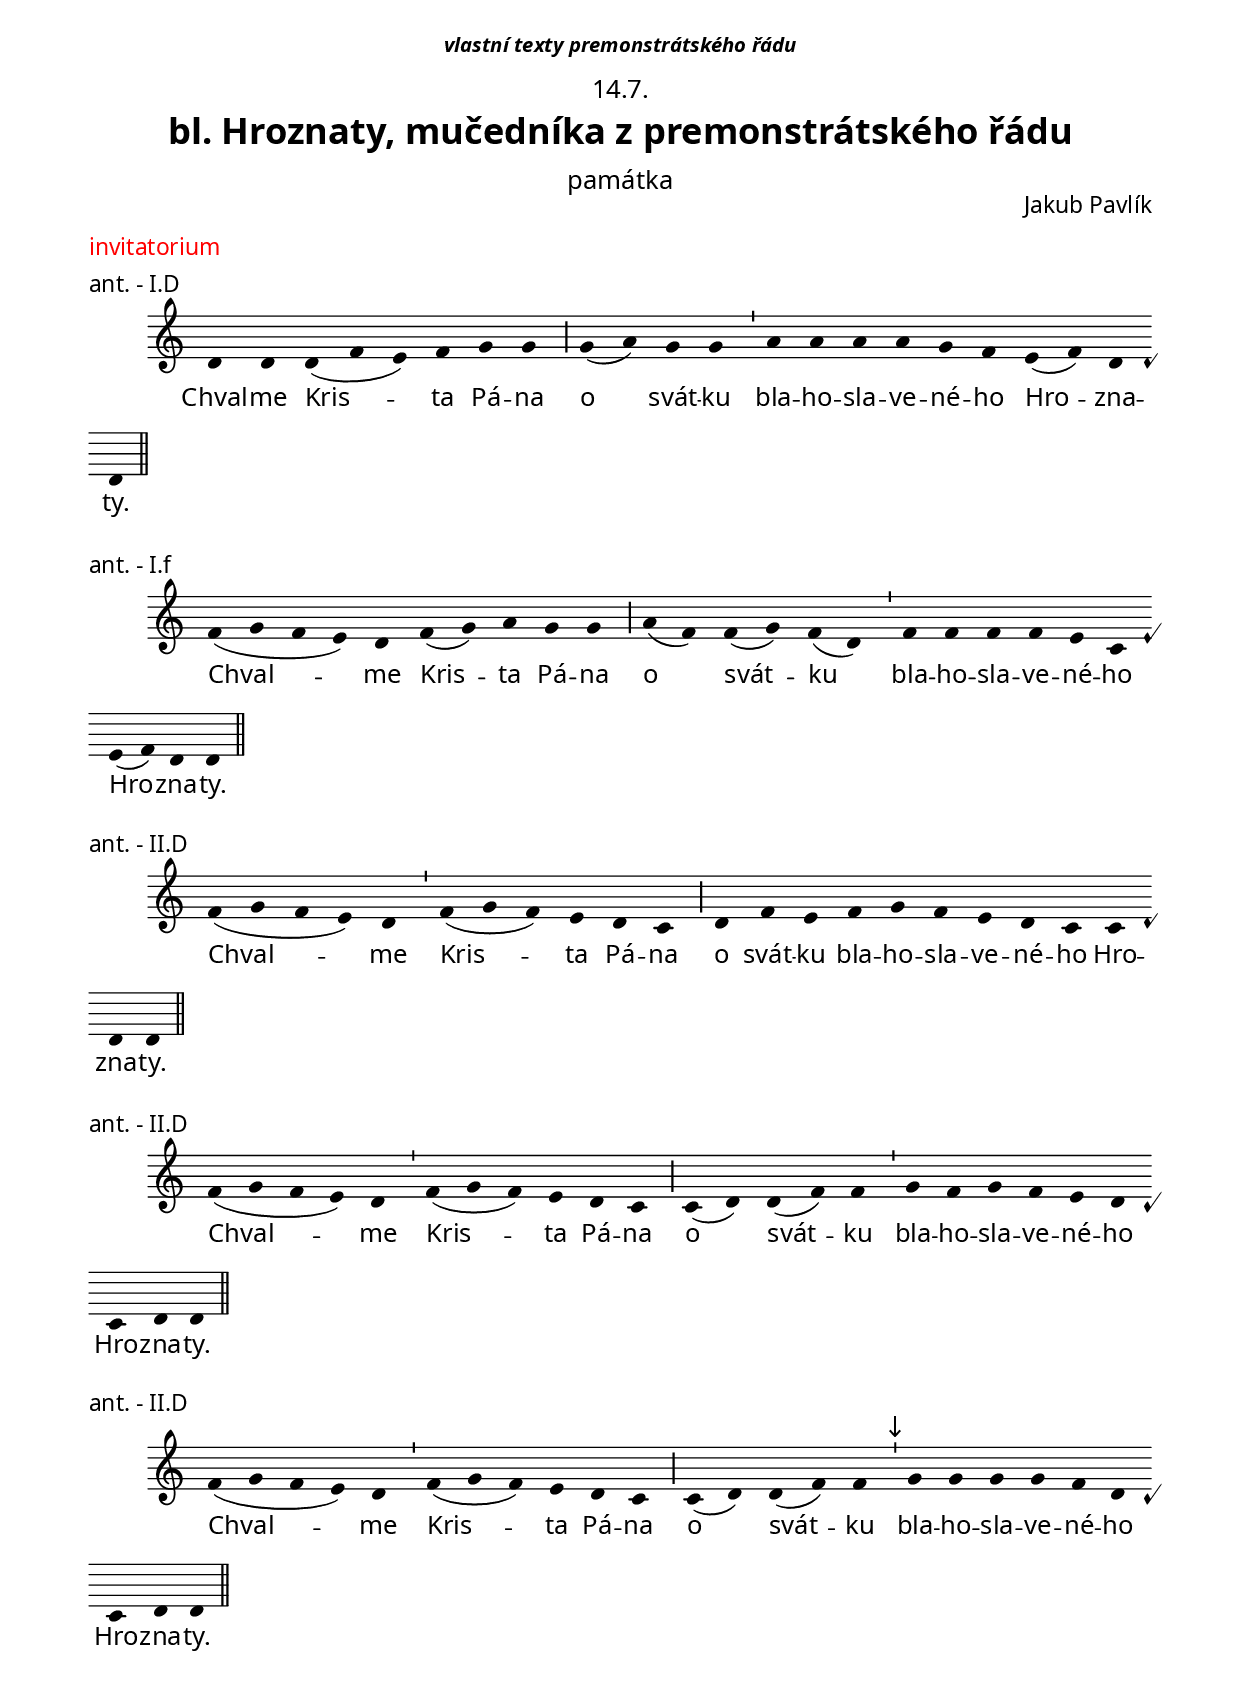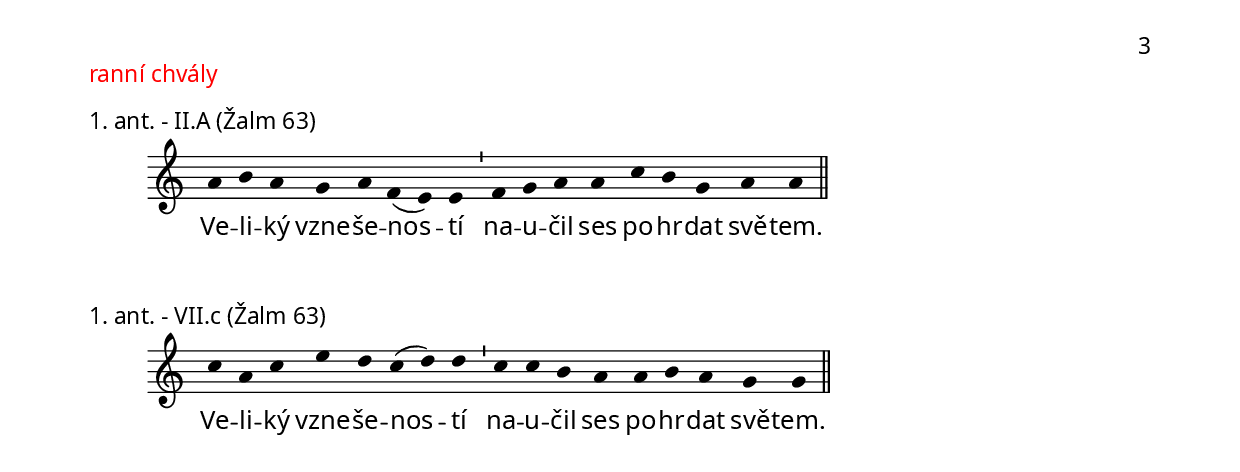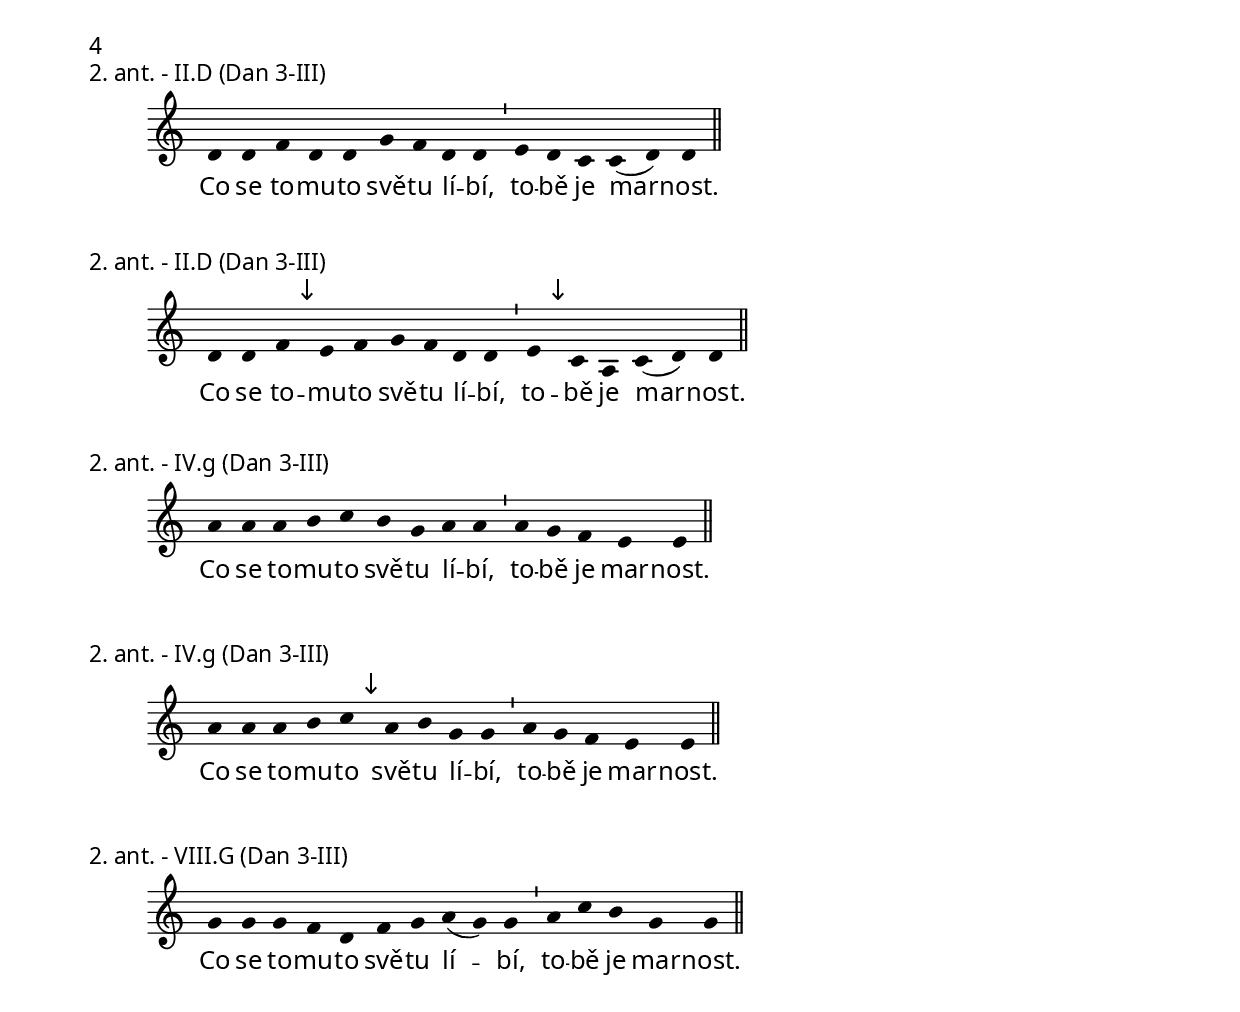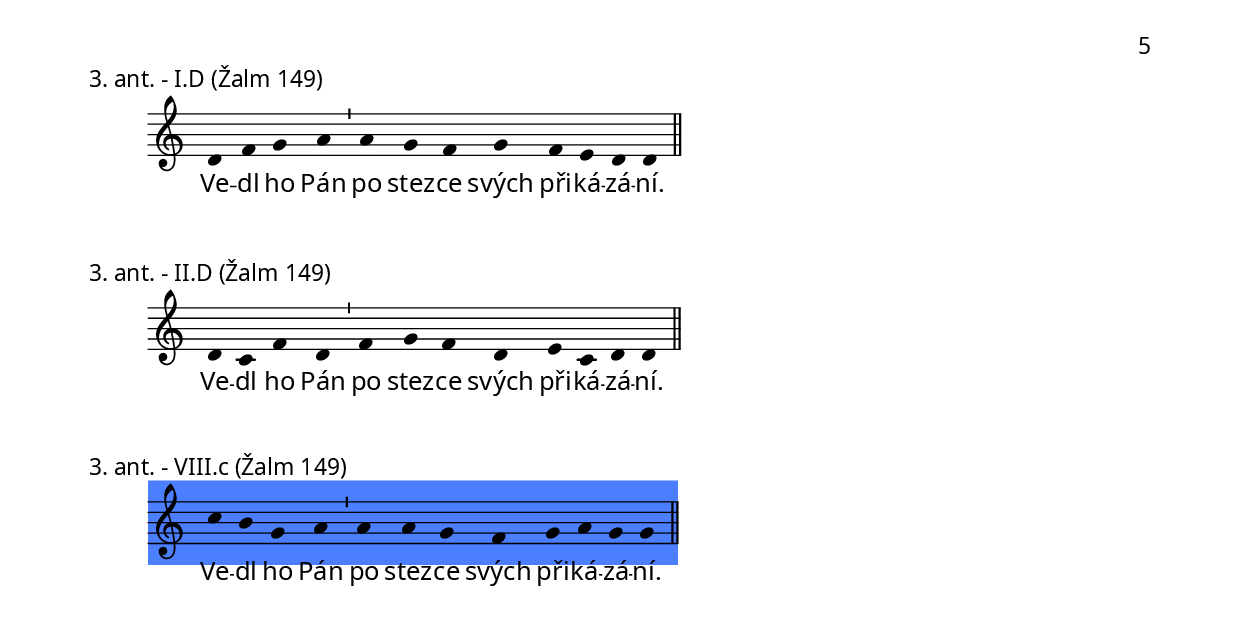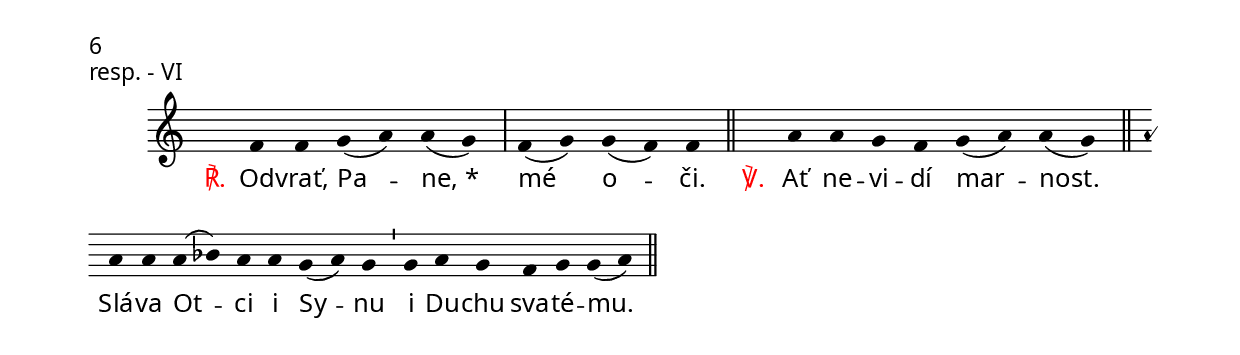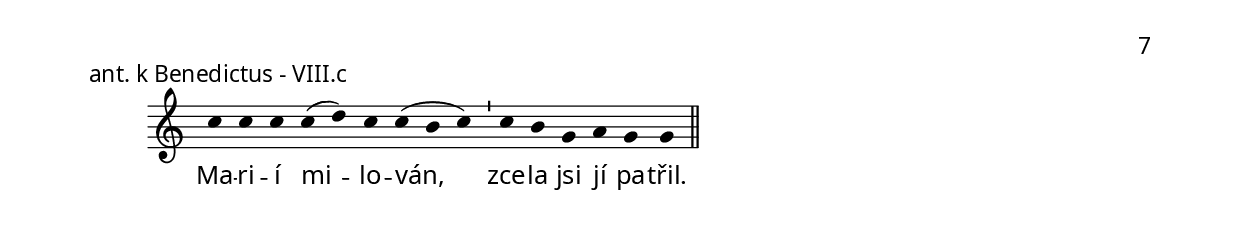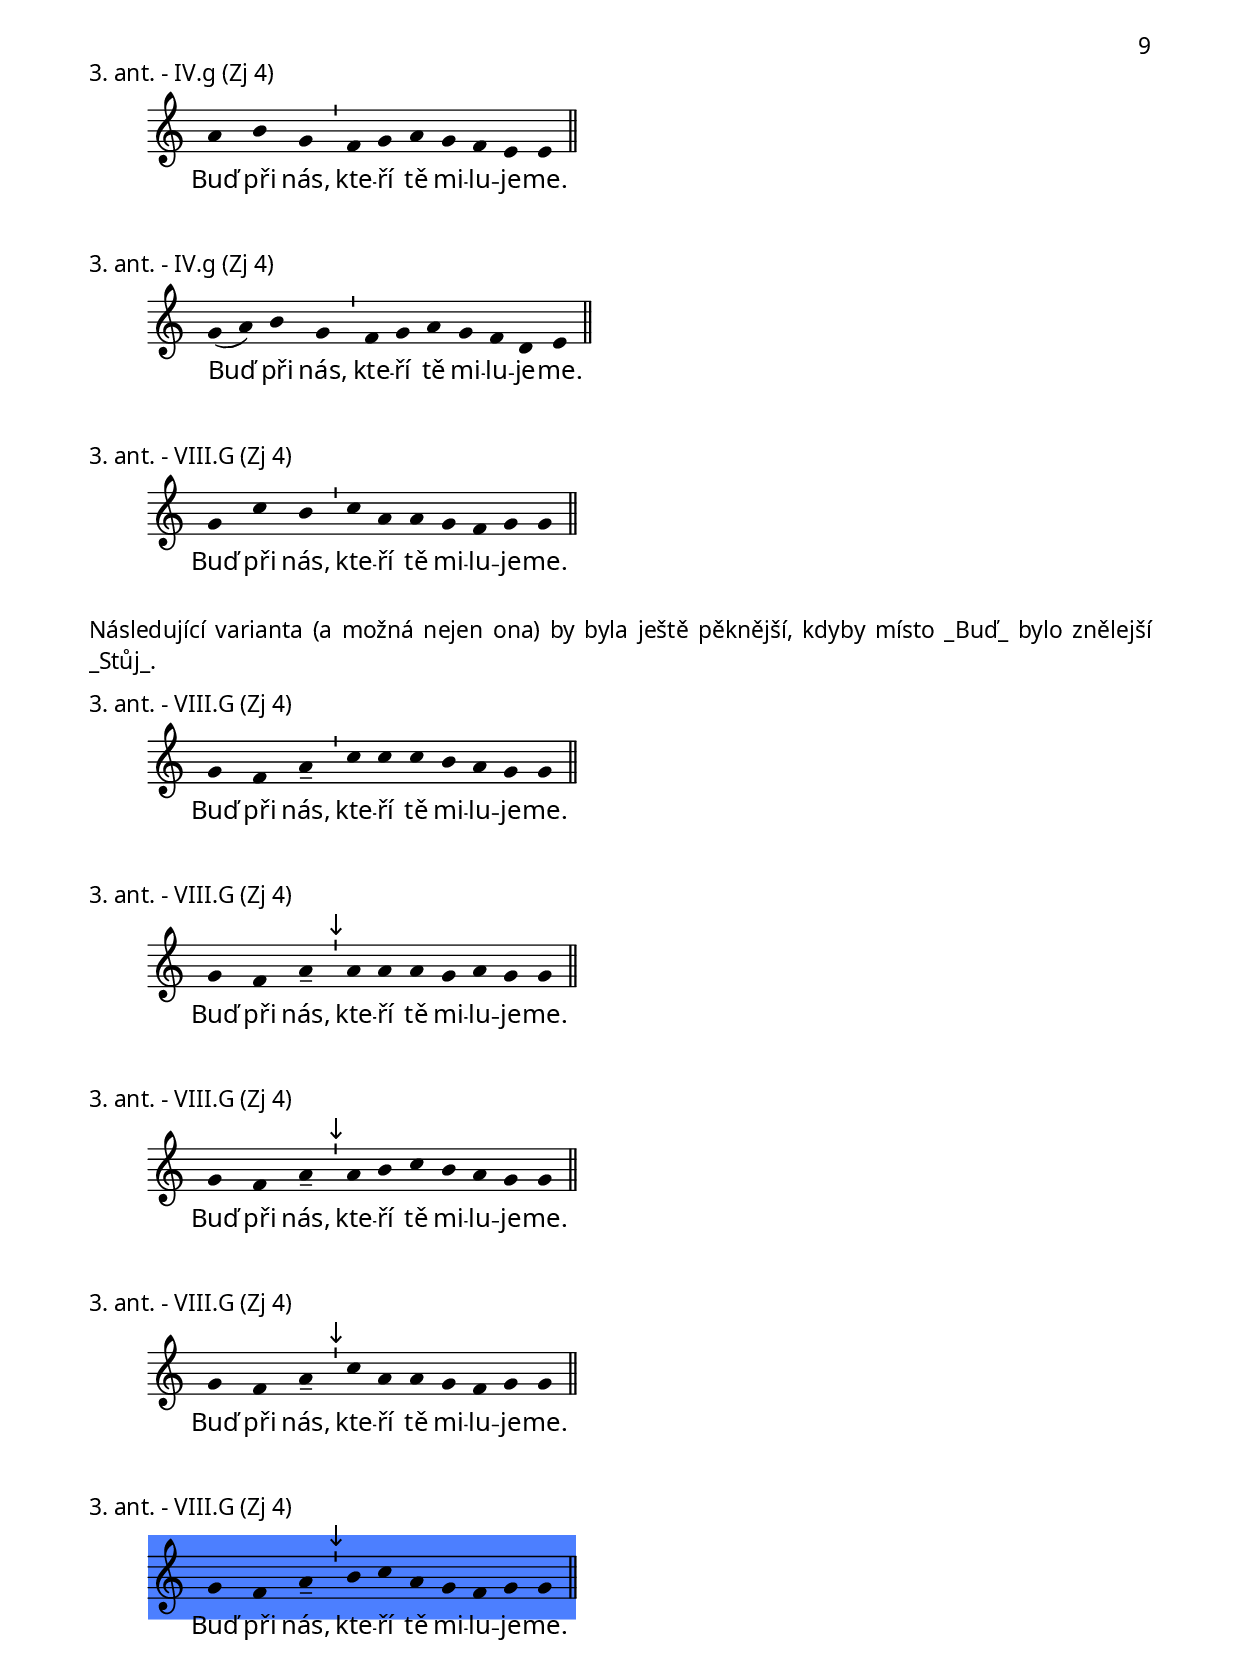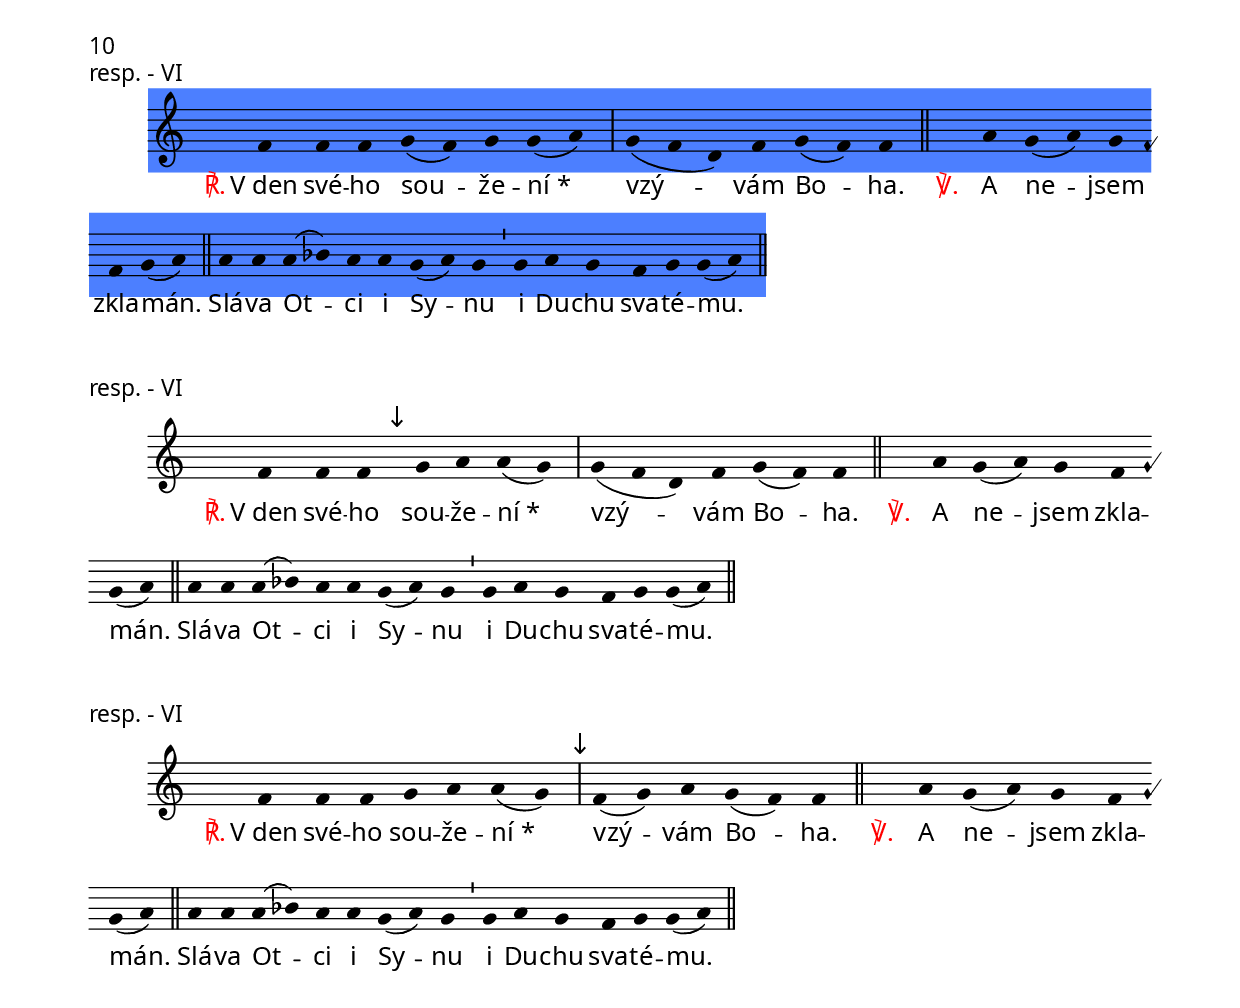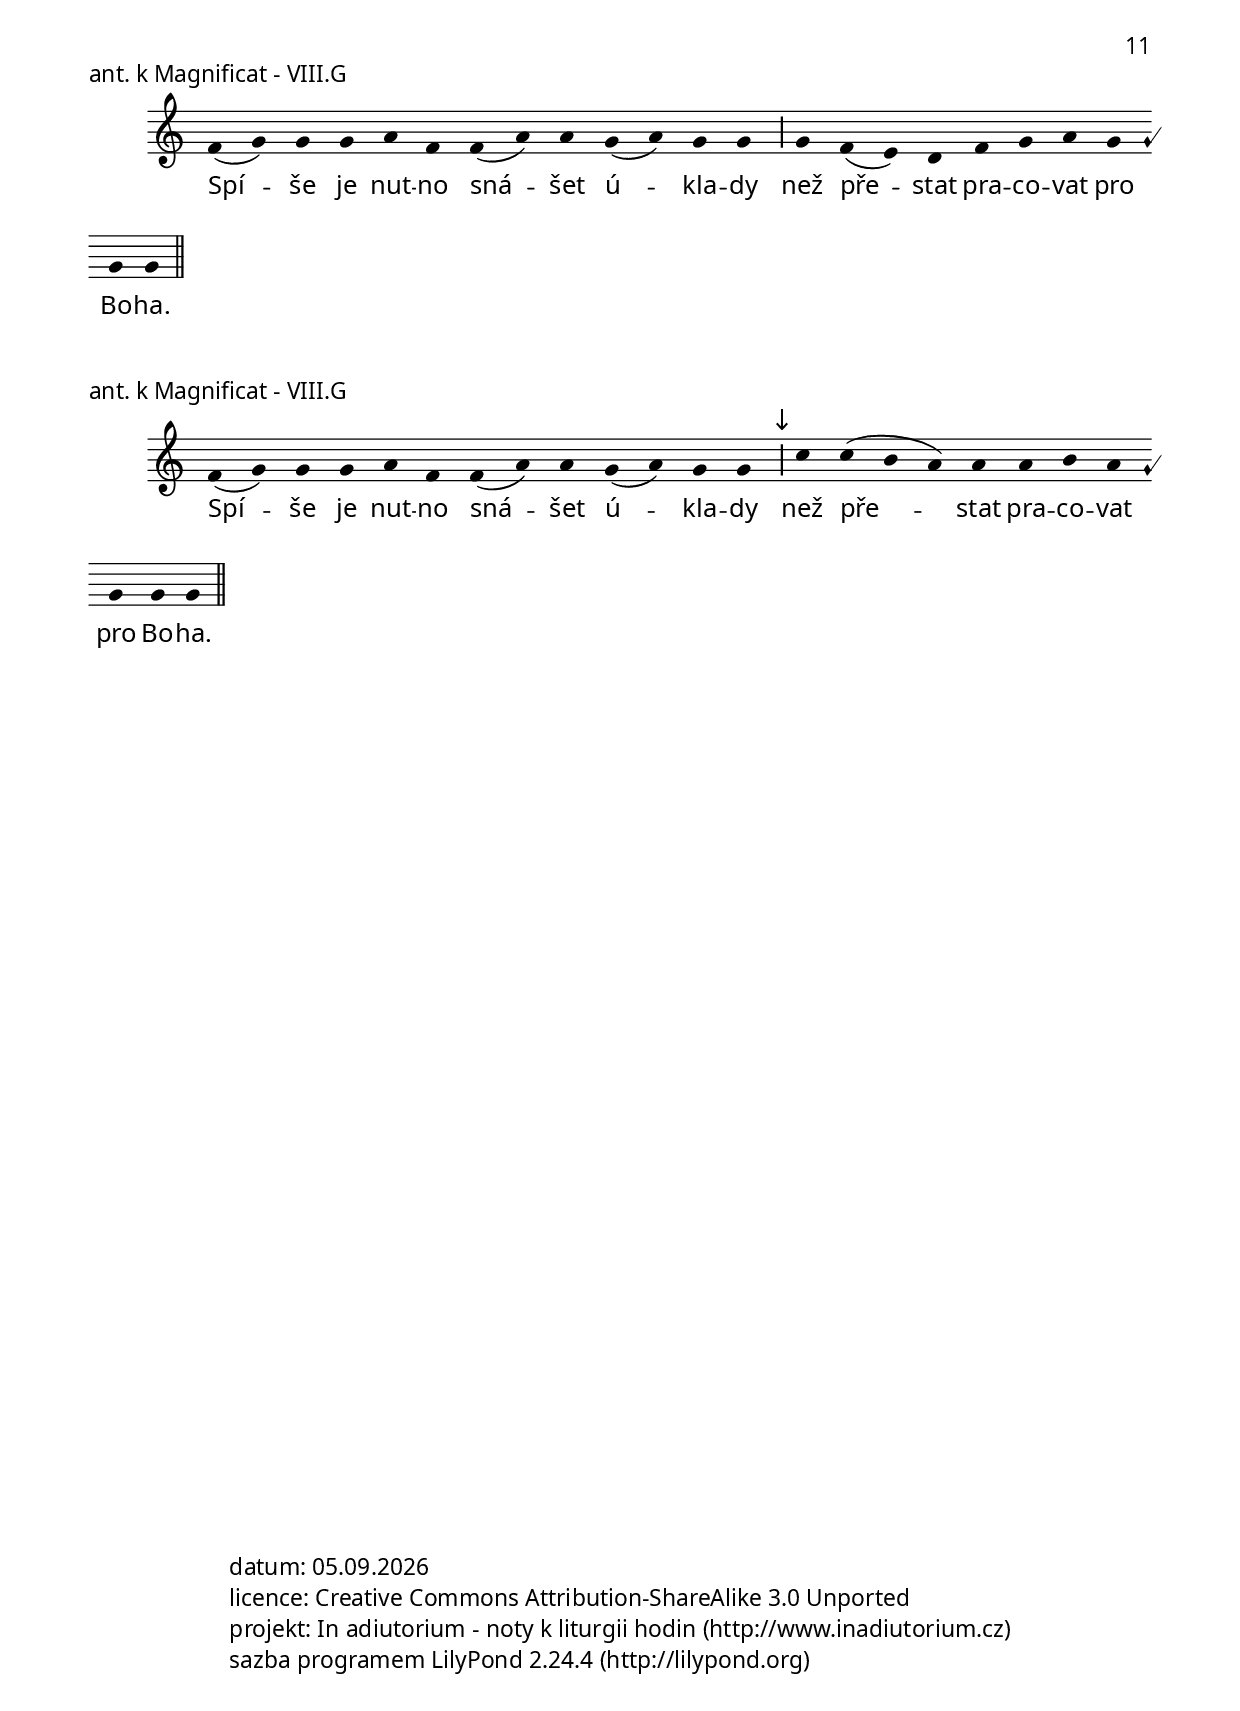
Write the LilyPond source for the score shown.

\version "2.16.0"

\include "../../spolecne.ly"
\include "../../dilyresponsorii.ly"
\include "../../spolecne/reholni.ly"
textyOPraem = "vlastní texty premonstrátského řádu"


\header {
  title = \markup\titleSvatek
            "bl. Hroznaty, mučedníka z premonstrátského řádu"
            památka
            14.7.
            \textyOPraem
  composer = "Jakub Pavlík"
}

\markup {\nadpisHodinka {"invitatorium"}}

\score {
  \relative c' {
    \choralniRezim
    d4 d d( f e) f g g \barMaior
    g( a) g g \barMin
    a a a a g f e( f) d d \barFinalis
  }
  \addlyrics {
    Chval -- me Kris -- ta Pá -- na
    o svát -- ku
    bla -- ho -- sla -- ve -- né -- ho Hro -- zna -- ty.
  }
  \header {
    quid = "ant."
    modus = "I"
    differentia = "D"
    psalmus = ""
    id = "invit"
    piece = \markup {\sestavTitulekBezZalmu}
  }
}

\score {
  \relative c' {
    \choralniRezim
    f( g f e) d f( g) a g g \barMaior
    a( f) f( g) f( d) \barMin
    f f f f e c e( f) d d \barFinalis
  }
  \addlyrics {
    Chval -- me Kris -- ta Pá -- na
    o svát -- ku
    bla -- ho -- sla -- ve -- né -- ho Hro -- zna -- ty.
  }
  \header {
    quid = "ant."
    modus = "I"
    differentia = "f"
    psalmus = ""
    id = "invit"
    piece = \markup {\sestavTitulekBezZalmu}
  }
}

\score {
  \relative c' {
    \choralniRezim
    f( g f e) d \barMin
    f( g f) e d c \barMaior
    d f e f g f e d c c d d \barFinalis
  }
  \addlyrics {
    Chval -- me
    Kris -- ta Pá -- na
    o svát -- ku bla -- ho -- sla -- ve -- né -- ho Hro -- zna -- ty.
  }
  \header {
    quid = "ant."
    modus = "II"
    differentia = "D"
    psalmus = ""
    id = "invit"
    piece = \markup {\sestavTitulekBezZalmu}
  }
}

\score {
  \relative c' {
    \choralniRezim
    f( g f e) d \barMin
    f( g f) e d c \barMaior
    c( d) d( f) f \barMin
    g f g f e d c d d \barFinalis
  }
  \addlyrics {
    Chval -- me
    Kris -- ta Pá -- na
    o svát -- ku
    bla -- ho -- sla -- ve -- né -- ho Hro -- zna -- ty.
  }
  \header {
    quid = "ant."
    modus = "II"
    differentia = "D"
    psalmus = ""
    id = "invit"
    piece = \markup {\sestavTitulekBezZalmu}
  }
}

\score {
  \relative c' {
    \choralniRezim
    f( g f e) d \barMin
    f( g f) e d c \barMaior
    c( d) d( f) f \barMin
    \mark\sipka g g g g f d c d d \barFinalis
  }
  \addlyrics {
    Chval -- me
    Kris -- ta Pá -- na
    o svát -- ku
    bla -- ho -- sla -- ve -- né -- ho Hro -- zna -- ty.
  }
  \header {
    quid = "ant."
    modus = "II"
    differentia = "D"
    psalmus = ""
    id = "invit"
    piece = \markup {\sestavTitulekBezZalmu}
  }
}

\pageBreak

\markup {\nadpisHodinka {"modlitba se čtením"}}

\score {
  \relative c' {
    \choralniRezim

  }
  \addlyrics {
    V_to -- bě je bož -- ská mi -- lost,
    mi -- lo -- va -- ná na -- dě -- je du -- še.
  }
  \header {
    quid = "1. ant."
    modus = ""
    differentia = ""
    psalmus = "Žalm 2"
    id = "mc-a1"
    piece = \markup {\sestavTitulek}
  }
}

\score {
  \relative c' {
    \choralniRezim

  }
  \addlyrics {
    Jak -- mi -- le jsi spa -- třil svět -- lo,
    svět jsi o -- pus -- til.
  }
  \header {
    quid = "2. ant."
    modus = ""
    differentia = ""
    psalmus = "Žalm 11"
    id = "mc-a2"
    piece = \markup {\sestavTitulek}
  }
}

\score {
  \relative c' {
    \choralniRezim

  }
  \addlyrics {
    Po -- hled na tvou ne -- vin -- nost
    ať nás o -- svo -- bo -- dí od hří -- chů.
  }
  \header {
    quid = "3. ant."
    modus = ""
    differentia = ""
    psalmus = "Žalm 17"
    id = "mc-a3"
    piece = \markup {\sestavTitulek}
  }
}

\pageBreak

\markup {\nadpisHodinka {"ranní chvály"}}

\score {
  \relative c'' {
    \choralniRezim
    a4 b a g a f( e) e \barMin
    f g a a c b g a a \barFinalis
  }
  \addlyrics {
    Ve -- li -- ký vzne -- še -- nos -- tí
    na -- u -- čil ses po -- hr -- dat svě -- tem.
  }
  \header {
    quid = "1. ant."
    modus = "II"
    differentia = "A"
    psalmus = "Žalm 63"
    id = "rch-a1"
    piece = \markup {\sestavTitulek}
  }
}

\score {
  \relative c'' {
    \choralniRezim
    c4 a c e d c( d) d \barMin
    c c b a a b a g g \barFinalis
  }
  \addlyrics {
    Ve -- li -- ký vzne -- še -- nos -- tí
    na -- u -- čil ses po -- hr -- dat svě -- tem.
  }
  \header {
    quid = "1. ant."
    modus = "VII"
    differentia = "c"
    psalmus = "Žalm 63"
    id = "rch-a1"
    piece = \markup {\sestavTitulek}
  }
}

\pageBreak

\score {
  \relative c' {
    \choralniRezim
    d4 d f d d g f d d \barMin
    e d c c( d) d \barFinalis
  }
  \addlyrics {
    Co se to -- mu -- to svě -- tu lí -- bí,
    to -- bě je mar -- nost.
  }
  \header {
    quid = "2. ant."
    modus = "II"
    differentia = "D"
    psalmus = "Dan 3-III"
    id = "rch-a2"
    piece = \markup {\sestavTitulek}
  }
}

\score {
  \relative c' {
    \choralniRezim
    d4 d f \mark\sipka e f g f d d \barMin
    e \mark\sipka c a c( d) d \barFinalis
  }
  \addlyrics {
    Co se to -- mu -- to svě -- tu lí -- bí,
    to -- bě je mar -- nost.
  }
  \header {
    quid = "2. ant."
    modus = "II"
    differentia = "D"
    psalmus = "Dan 3-III"
    id = "rch-a2"
    piece = \markup {\sestavTitulek}
  }
}

\score {
  \relative c'' {
    \choralniRezim
    a4 a a b c b g a a \barMin
    a g f e e \barFinalis
  }
  \addlyrics {
    Co se to -- mu -- to svě -- tu lí -- bí,
    to -- bě je mar -- nost.
  }
  \header {
    quid = "2. ant."
    modus = "IV"
    differentia = "g"
    psalmus = "Dan 3-III"
    id = "rch-a2"
    piece = \markup {\sestavTitulek}
  }
}

\score {
  \relative c'' {
    \choralniRezim
    a4 a a b c \mark\sipka a b g g \barMin
    a g f e e \barFinalis
  }
  \addlyrics {
    Co se to -- mu -- to svě -- tu lí -- bí,
    to -- bě je mar -- nost.
  }
  \header {
    quid = "2. ant."
    modus = "IV"
    differentia = "g"
    psalmus = "Dan 3-III"
    id = "rch-a2"
    piece = \markup {\sestavTitulek}
  }
}

\score {
  \relative c'' {
    \choralniRezim
    g4 g g f d f g a( g) g \barMin
    a c b g g \barFinalis
  }
  \addlyrics {
    Co se to -- mu -- to svě -- tu lí -- bí,
    to -- bě je mar -- nost.
  }
  \header {
    quid = "2. ant."
    modus = "VIII"
    differentia = "G"
    psalmus = "Dan 3-III"
    id = "rch-a2"
    piece = \markup {\sestavTitulek}
  }
}

\pageBreak

\score {
  \relative c' {
    \choralniRezim
    d4 f g a \barMin
    a g f g f e d d \barFinalis
  }
  \addlyrics {
    Ve -- dl ho Pán
    po stez -- ce svých při -- ká -- zá -- ní.
  }
  \header {
    quid = "3. ant."
    modus = "I"
    differentia = "D"
    psalmus = "Žalm 149"
    id = "rch-a3"
    piece = \markup {\sestavTitulek}
  }
}

\score {
  \relative c' {
    \choralniRezim
    d4 c f d \barMin
    f g f d e c d d \barFinalis
  }
  \addlyrics {
    Ve -- dl ho Pán
    po stez -- ce svých při -- ká -- zá -- ní.
  }
  \header {
    quid = "3. ant."
    modus = "II"
    differentia = "D"
    psalmus = "Žalm 149"
    id = "rch-a3"
    piece = \markup {\sestavTitulek}
  }
}

\score {
  \relative c'' {
    \zvyraznovacModry
    \choralniRezim
    c4 b g a \barMin
    a a g f g a g g \barFinalis
  }
  \addlyrics {
    Ve -- dl ho Pán
    po stez -- ce svých při -- ká -- zá -- ní.
  }
  \header {
    quid = "3. ant."
    modus = "VIII"
    differentia = "c"
    psalmus = "Žalm 149"
    id = "rch-a3"
    piece = \markup {\sestavTitulek}
  }
}

\pageBreak

\score {
  \relative c' {
    \choralniRezim

    % R
    \neviditelna f
    f4 f g( a) a( g) \barMax
    f( g) g( f) f \barFinalis

    % V
    \neviditelna a
    a4 a g f g( a) a( g) \barFinalis

    % Slava
    \respVIdoxologie \barFinalis
  }
  \addlyrics {
    \Response  Od -- vrať, Pa -- ne,_*
    mé o -- či.
    \Verse Ať ne -- vi -- dí mar -- nost.
    \textRespDoxologie
  }
  \header {
    quid = "resp."
    modus = "VI"
    id = "rch-r"
    piece = \markup {\sestavTitulekResp}
  }
}

\pageBreak

\score {
  \relative c'' {
    \choralniRezim
    c4 c c c( d) c c( b c) \barMin
    c b g a g g \barFinalis
  }
  \addlyrics {
    Ma -- ri -- í mi -- lo -- ván,
    zce -- la jsi jí pa -- třil.
  }
  \header {
    quid = "ant. k Benedictus"
    modus = "VIII"
    differentia = "c"
    psalmus = ""
    id = "rch-aben"
    piece = \markup {\sestavTitulekBezZalmu}
  }
}

\pageBreak

\markup {\nadpisHodinka {"nešpory"}}

\score {
  \relative c'' {
    \zvyraznovacModry
    \choralniRezim
    a4 g a b a a \barMin
    f g a f e \barMaior
    d f g f e d e e \barFinalis
  }
  \addlyrics {
    Ja -- ko mu -- čed -- ní -- ka
    po -- tvr -- dil tě Bůh
    zna -- me -- ní -- mi a zá -- zra -- ky.
  }
  \header {
    quid = "1. ant."
    modus = "IV"
    differentia = "g"
    psalmus = "Žalm 116-I"
    id = "ne-a1"
    piece = \markup {\sestavTitulek}
  }
}

\score {
  \relative c'' {
    \choralniRezim
    a4 a( b g) \barMin
    a g f e e \barFinalis
  }
  \addlyrics {
    Slyš hlas
    svých slu -- že -- bní -- ků.
  }
  \header {
    quid = "2. ant."
    modus = "IV"
    differentia = "g"
    psalmus = "Žalm 116-II"
    id = "ne-a2"
    piece = \markup {\sestavTitulek}
  }
}

\score {
  \relative c'' {
    \zvyraznovacModry
    \choralniRezim
    a4 \mark\sipka g( a) \barMin
    a g f e e \barFinalis
  }
  \addlyrics {
    Slyš hlas
    svých slu -- že -- bní -- ků.
  }
  \header {
    quid = "2. ant."
    modus = "IV"
    differentia = "g"
    psalmus = "Žalm 116-II"
    id = "ne-a2"
    piece = \markup {\sestavTitulek}
  }
}

\pageBreak

\score {
  \relative c'' {
    \choralniRezim
    a4 b g \barMin
    f g a g f e e \barFinalis
  }
  \addlyrics {
    Buď při nás,
    kte -- ří tě mi -- lu -- je -- me.
  }
  \header {
    quid = "3. ant."
    modus = "IV"
    differentia = "g"
    psalmus = "Zj 4"
    id = "ne-a3"
    piece = \markup {\sestavTitulek}
  }
}

\score {
  \relative c'' {
    \choralniRezim
    g4( a) b g \barMin
    f g a g f d e \barFinalis
  }
  \addlyrics {
    Buď při nás,
    kte -- ří tě mi -- lu -- je -- me.
  }
  \header {
    quid = "3. ant."
    modus = "IV"
    differentia = "g"
    psalmus = "Zj 4"
    id = "ne-a3"
    piece = \markup {\sestavTitulek}
  }
}

\score {
  \relative c'' {
    \choralniRezim
    g4 c b \barMin
    c a a g f g g \barFinalis
  }
  \addlyrics {
    Buď při nás,
    kte -- ří tě mi -- lu -- je -- me.
  }
  \header {
    quid = "3. ant."
    modus = "VIII"
    differentia = "G"
    psalmus = "Zj 4"
    id = "ne-a3"
    piece = \markup {\sestavTitulek}
  }
}

\markup\justify{
  Následující varianta (a možná nejen ona)
  by byla ještě pěknější, kdyby místo
  _Buď_ bylo znělejší _Stůj_.
}

\score {
  \relative c'' {
    \choralniRezim
    g4 f a-- \barMin
    c c c b a g g \barFinalis
  }
  \addlyrics {
    Buď při nás,
    kte -- ří tě mi -- lu -- je -- me.
  }
  \header {
    quid = "3. ant."
    modus = "VIII"
    differentia = "G"
    psalmus = "Zj 4"
    id = "ne-a3"
    piece = \markup {\sestavTitulek}
  }
}

\score {
  \relative c'' {
    \choralniRezim
    g4 f a-- \barMin
    \mark\sipka a a a g a g g \barFinalis
  }
  \addlyrics {
    Buď při nás,
    kte -- ří tě mi -- lu -- je -- me.
  }
  \header {
    quid = "3. ant."
    modus = "VIII"
    differentia = "G"
    psalmus = "Zj 4"
    id = "ne-a3"
    piece = \markup {\sestavTitulek}
  }
}

\score {
  \relative c'' {
    \choralniRezim
    g4 f a-- \barMin
    \mark\sipka a b c b a g g \barFinalis
  }
  \addlyrics {
    Buď při nás,
    kte -- ří tě mi -- lu -- je -- me.
  }
  \header {
    quid = "3. ant."
    modus = "VIII"
    differentia = "G"
    psalmus = "Zj 4"
    id = "ne-a3"
    piece = \markup {\sestavTitulek}
  }
}

\score {
  \relative c'' {
    \choralniRezim
    g4 f a-- \barMin
    \mark\sipka c a a g f g g \barFinalis
  }
  \addlyrics {
    Buď při nás,
    kte -- ří tě mi -- lu -- je -- me.
  }
  \header {
    quid = "3. ant."
    modus = "VIII"
    differentia = "G"
    psalmus = "Zj 4"
    id = "ne-a3"
    piece = \markup {\sestavTitulek}
  }
}

\score {
  \relative c'' {
    \zvyraznovacModry
    \choralniRezim
    g4 f a-- \barMin
    \mark\sipka b c a g f g g \barFinalis
  }
  \addlyrics {
    Buď při nás,
    kte -- ří tě mi -- lu -- je -- me.
  }
  \header {
    quid = "3. ant."
    modus = "VIII"
    differentia = "G"
    psalmus = "Zj 4"
    id = "ne-a3"
    piece = \markup {\sestavTitulek}
  }
}

\pageBreak

\score {
  \relative c' {
    \zvyraznovacModry
    \choralniRezim

    % R
    \neviditelna f
    f4 f f g( f) g g( a) \barMax
    g( f d) f g( f) f \barFinalis

    % V
    \neviditelna a
    a4 g( a) g f g( a) \barFinalis

    % Slava
    \respVIdoxologie \barFinalis
  }
  \addlyrics {
    \Response V_den své -- ho sou -- že -- ní_*
    vzý -- vám Bo -- ha.
    \Verse A ne -- jsem zkla -- mán.
    \textRespDoxologie
  }
  \header {
    quid = "resp."
    modus = "VI"
    id = "ne-r"
    piece = \markup {\sestavTitulekResp}
  }
}

\score {
  \relative c' {
    \choralniRezim

    % R
    \neviditelna f
    f4 f f \mark\sipka g a a( g) \barMax
    g( f d) f g( f) f \barFinalis

    % V
    \neviditelna a
    a4 g( a) g f g( a) \barFinalis

    % Slava
    \respVIdoxologie \barFinalis
  }
  \addlyrics {
    \Response V_den své -- ho sou -- že -- ní_*
    vzý -- vám Bo -- ha.
    \Verse A ne -- jsem zkla -- mán.
    \textRespDoxologie
  }
  \header {
    quid = "resp."
    modus = "VI"
    id = "ne-r"
    piece = \markup {\sestavTitulekResp}
  }
}

\score {
  \relative c' {
    \choralniRezim

    % R
    \neviditelna f
    f4 f f g a a( g) \barMax
    \mark\sipka f( g) a g( f) f \barFinalis

    % V
    \neviditelna a
    a4 g( a) g f g( a) \barFinalis

    % Slava
    \respVIdoxologie \barFinalis
  }
  \addlyrics {
    \Response V_den své -- ho sou -- že -- ní_*
    vzý -- vám Bo -- ha.
    \Verse A ne -- jsem zkla -- mán.
    \textRespDoxologie
  }
  \header {
    quid = "resp."
    modus = "VI"
    id = "ne-r"
    piece = \markup {\sestavTitulekResp}
  }
}

\pageBreak

\score {
  \relative c' {
    \choralniRezim
    f4( g) g g a f f( a) a g( a) g g \barMaior
    g f( e) d f g a g g g \barFinalis
  }
  \addlyrics {
    Spí -- še je nut -- no sná -- šet ú -- kla -- dy
    než pře -- stat pra -- co -- vat pro Bo -- ha.
  }
  \header {
    quid = "ant. k Magnificat"
    modus = "VIII"
    differentia = "G"
    psalmus = ""
    id = "ne-amag"
    piece = \markup {\sestavTitulekBezZalmu}
  }
}

\score {
  \relative c' {
    \choralniRezim
    f4( g) g g a f f( a) a g( a) g g \barMaior
    \mark\sipka c c( b a) a a b a g g g \barFinalis
  }
  \addlyrics {
    Spí -- še je nut -- no sná -- šet ú -- kla -- dy
    než pře -- stat pra -- co -- vat pro Bo -- ha.
  }
  \header {
    quid = "ant. k Magnificat"
    modus = "VIII"
    differentia = "G"
    psalmus = ""
    id = "ne-amag"
    piece = \markup {\sestavTitulekBezZalmu}
  }
}
